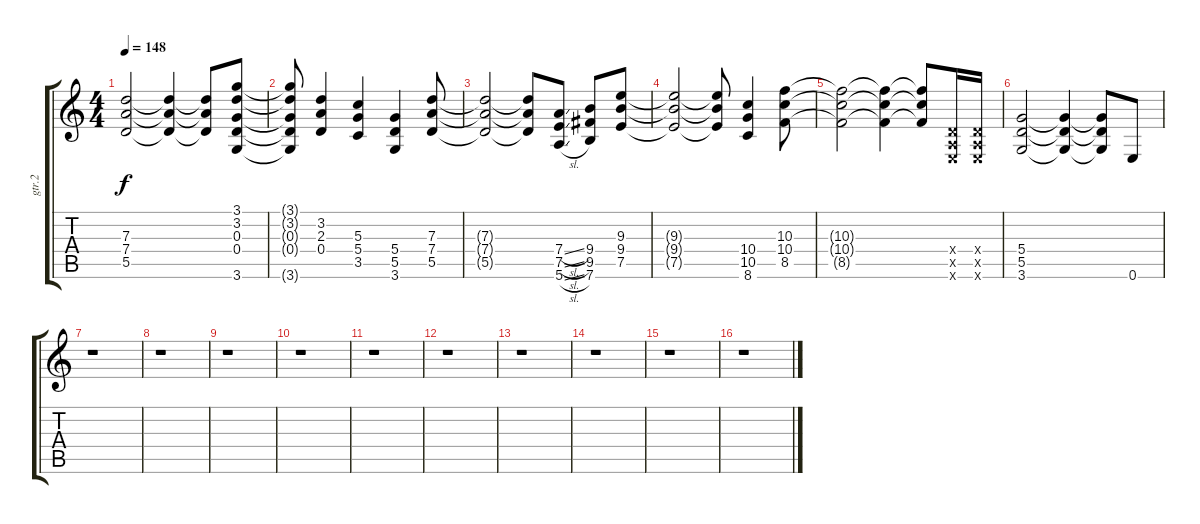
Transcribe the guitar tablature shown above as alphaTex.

\track ("gtr.2" "gtr.2") {instrument distortionguitar}
\staff {score tabs}
\tuning (E4 B3 G3 D3 A2 E2) {hide}
\ts (4 4)
\tempo 148
\clef g2
\ks c
(7.3{t} 7.4{t} 5.5{t}).2{dy f} (7.3{t} 7.4{t} 5.5{t}).4 (7.3{t} 7.4{t} 5.5{t}).8 (3.1 3.2 0.3 0.4 3.6).8 |
(3.1{t} 3.2{t} 0.3{t} 0.4{t} 3.6{t}).8 (3.2 2.3 0.4).4 (5.3 5.4 3.5).4 (5.4 5.5 3.6).4 (7.3 7.4 5.5).8 |
(7.3{t} 7.4{t} 5.5{t}).2 (7.3{t} 7.4{t} 5.5{t}).8 (7.4{sl} 7.5{sl} 5.6{sl}).8 (9.4 9.5 7.6).8 (9.3 9.4 7.5).8 |
(9.3{t} 9.4{t} 7.5{t}).2 (9.3{t} 9.4{t} 7.5{t}).8 (10.4 10.5 8.6).4 (10.3 10.4 8.5).8 |
(10.3{t} 10.4{t} 8.5{t}).2 (10.3{t} 10.4{t} 8.5{t}).4 (10.3{t} 10.4{t} 8.5{t}).8 (0.4{x} 0.5{x} 0.6{x}).16 (0.4{x} 0.5{x} 0.6{x}).16 |
(5.4 5.5 3.6).2 (5.4{t} 5.5{t} 3.6{t}).4 (5.4{t} 5.5{t} 3.6{t}).8 0.6.8 |
r.1 |
r.1 |
r.1 |
r.1 |
r.1 |
r.1 |
r.1 |
r.1 |
r.1 |
r.1
